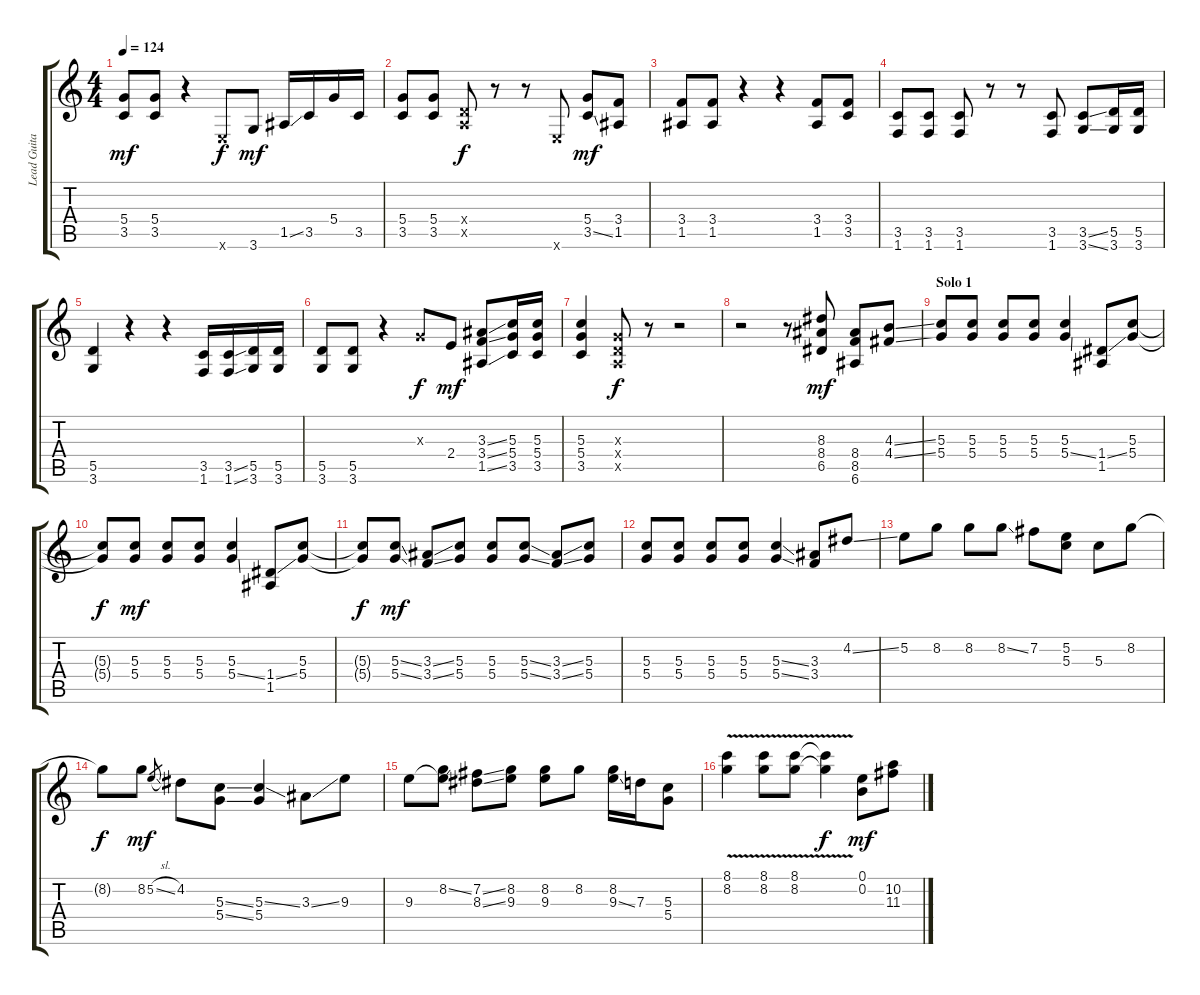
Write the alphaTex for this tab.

\track ("Lead Guitar" "Lead Guita") {instrument distortionguitar}
\staff {score tabs}
\tuning (E4 B3 G3 D3 A2 E2) {hide}
\ts (4 4)
\tempo 124
\clef g2
\ks c
(5.4 3.5).8{dy mf} (5.4 3.5).8 r.4 0.6{x}.8{dy f} 3.6.8{dy mf} 1.5{ss}.16 3.5.16 5.4.16 3.5.16 |
(5.4 3.5).8 (5.4 3.5).8 (0.4{x} 0.5{x}).8{dy f} r.8 r.8 0.6{x}.8 (5.4 3.5{ss}).8{dy mf} (3.4 1.5).8 |
(3.4 1.5).8 (3.4 1.5).8 r.4 r.4 (3.4 1.5).8 (3.4 3.5).8 |
(3.5 1.6).8 (3.5 1.6).8 (3.5 1.6).8 r.8 r.8 (3.5 1.6).8 (3.5{ss} 3.6{ss}).8 (5.5 3.6).16 (5.5 3.6).16 |
(5.5 3.6).4 r.4 r.4 (3.5 1.6).16 (3.5{ss} 1.6{ss}).16 (5.5 3.6).16 (5.5 3.6).16 |
(5.5 3.6).8 (5.5 3.6).8 r.4 0.3{x}.8{dy f} 2.4.8{dy mf} (3.3{ss} 3.4{ss} 1.5{ss}).8 (5.3 5.4 3.5).16 (5.3 5.4 3.5).16 |
(5.3 5.4 3.5).4 (0.3{x} 0.4{x} 0.5{x}).8{dy f} r.8 r.2 |
r.2 r.8 (8.3 8.4 6.5).8{dy mf} (8.4 8.5 6.6).8 (4.3{ss} 4.4{ss}).8 |
\section ("" "Solo 1")
(5.3 5.4).8 (5.3 5.4).8 (5.3 5.4).8 (5.3 5.4).8 (5.3 5.4{ss}).4 (1.4{ss} 1.5).8 (5.3 5.4).8 |
(5.3{t} 5.4{t}).8{dy f} (5.3 5.4).8{dy mf} (5.3 5.4).8 (5.3 5.4).8 (5.3 5.4{ss}).4 (1.4{ss} 1.5).8 (5.3 5.4).8 |
(5.3{t} 5.4{t}).8{dy f} (5.3{ss} 5.4{ss}).8{dy mf} (3.3{ss} 3.4{ss}).8 (5.3 5.4).8 (5.3 5.4).8 (5.3{ss} 5.4{ss}).8 (3.3{ss} 3.4{ss}).8 (5.3 5.4).8 |
(5.3 5.4).8 (5.3 5.4).8 (5.3 5.4).8 (5.3 5.4).8 (5.3{ss} 5.4{ss}).4 (3.3 3.4).8 4.2{ss}.8 |
5.2.8 8.2.8 8.2.8 8.2{ss}.8 7.2.8 (5.2 5.3).8 5.3.8 8.2.8 |
8.2{t}.8{dy f} 8.2.8{dy mf} 5.2{sl}.8{gr} 4.2.8 (5.3{ss} 5.4{ss}).8 (5.3{ss} 5.4).4 3.3{ss}.8 9.3.8 |
9.3.8 (8.2{ss} 9.3{t}).8 (7.2{ss} 8.3{ss}).8 (8.2 9.3).8 (8.2 9.3).8 8.2.8 (8.2 9.3{ss}).16 7.3.16 (5.3 5.4).8 |
(8.1{v} 8.2{v}).4 (8.1{v} 8.2{v}).8 (8.1{v} 8.2{v}).8 (8.1{v t} 8.2{v t}).4{dy f} (0.1 0.2).8{dy mf} (10.2{ss} 11.3{ss}).8
